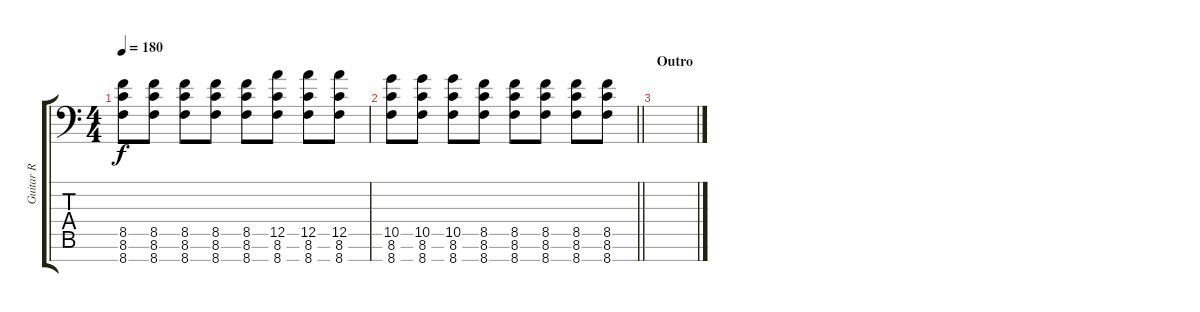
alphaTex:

\track ("Guitar R" "Guitar R") {instrument overdrivenguitar}
\staff {score tabs}
\tuning (E4 B3 G3 D3 A2 E2 A1) {hide}
\ts (4 4)
\tempo 180
\clef f4
\ks c
(8.5 8.6 8.7).8{dy f} (8.5 8.6 8.7).8 (8.5 8.6 8.7).8 (8.5 8.6 8.7).8 (8.5 8.6 8.7).8 (12.5 8.6 8.7).8 (12.5 8.6 8.7).8 (12.5 8.6 8.7).8 |
\barLineRight lightlight
(10.5 8.6 8.7).8 (10.5 8.6 8.7).8 (10.5 8.6 8.7).8 (8.5 8.6 8.7).8 (8.5 8.6 8.7).8 (8.5 8.6 8.7).8 (8.5 8.6 8.7).8 (8.5 8.6 8.7).8 |
\section ("" "Outro")
